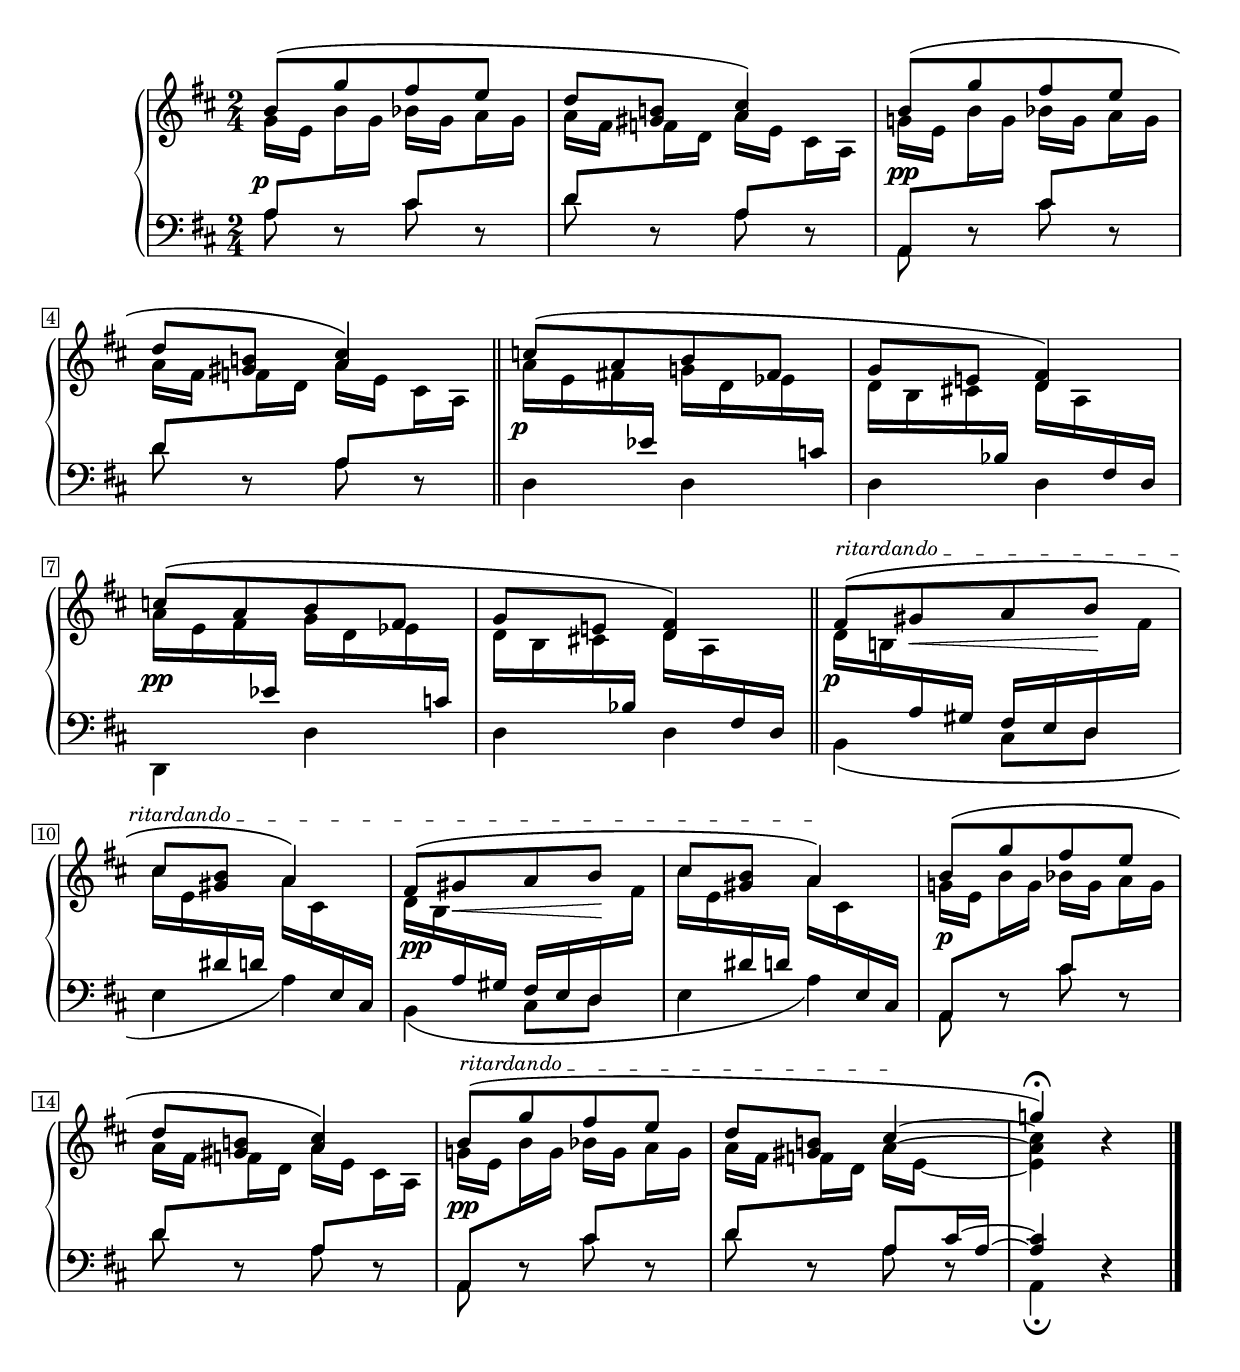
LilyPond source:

Global = {
  \key d \major
  \time 2/4
  \include "../global.ly"
}

top = \change Staff = "upper"
bottom = \change Staff = "lower"
ritardando = { \override TextSpanner.bound-details.left.text = \markup { \small "ritardando " } }

Sopran = \context Voice = "one" \relative c'' {
  \voiceOne
  \override Rest.staff-position = #0
  %1
  | b8 \( [g' fis e]
  | d <gis, b> <a cis>4\)
  | b8 \( [g' fis e]
  | d <gis, b> <a cis>4\)
  %5
  | c8 \( [a b fis]
  | g e <d fis>4\)
  | c'8 \( [a b fis]
  | g e! <d fis>4\)\ritardando
  \bar "||"
  | fis8\startTextSpan \( [gis\< a b\!]
  %10
  | cis <gis b> a4\)
  | fis8 \( [gis\< a b\!]
  | cis <gis b> a4\)\stopTextSpan
  | b8 \( [g' fis e]
  | d <gis, b> <a cis>4\)\ritardando
  %15
  | b8\startTextSpan \( [g' fis e]
  | d <gis, b> s4\stopTextSpan
  | g'!4^\fermata \) r4
  \fine
}

Alto = \context Voice = "two" \relative c'' {
  \voiceTwo
  %1
  | g16 e s8 bes'16 g s8
  | a16 fis s8 a16 e s8
  | g16 e s8 bes'16 g s8
  | a16 fis s8 a16 e s8
  \bar "||"
  %5
  | s2*8
  | g16 e s8 bes'16 g s8
  | a16 fis s8 a16 e s8
  %15
  | g16 e s8 bes' 16 g s8
  | a16 fis s8
    << {
      \stemUp cis'4~
    } \\ {
      \set tieWaitForNote = ##t
      a16^~[ e~] s8
    } >>
  | << { \stemDown cis'4 } \\ { <e, a>4 } >> s4
  \fine
}

Tenor = \context Voice = "three" \relative c' {
  \voiceThree
  \override Rest.staff-position = #0
  %1
  | \once\override Beam.positions = #'(5.0 . 6.0)
    a8 \top\stemDown b'16 g
    \once\override Beam.positions = #'(6.0 . 7.0)
    \bottom\stemUp cis,8 \top\stemDown a'16 g
  | \once\override Beam.positions = #'(6.0 . 7.0)
    \bottom\stemUp d8 \top\stemDown f16 d
    \once\override Beam.positions = #'(4.5 . 5.5)
    \bottom\stemUp a8 \top\stemDown cis16 a
  | \once\override Beam.positions = #'(4.3 . 5.3)
    \bottom\stemUp a,8 \top\stemDown \stemDown b''16 g
    \bottom\stemUp \stemUp cis,8 \top\stemDown \stemDown a'16 g
    \break
  | \once\override Beam.positions = #'(6.0 . 7.0)
    \bottom\stemUp d8 \top\stemDown f16 d
    \once\override Beam.positions = #'(4.5 . 5.5)
    \bottom\stemUp a8 \top\stemDown cis16 a16
  | \top\stemDown a'16 e fis \bottom\stemUp ees
    \top\stemDown g d ees \bottom\stemUp c
  | \top\stemDown d b cis \bottom\stemUp bes
    \top\stemDown d a \bottom\stemUp fis d
    \break
  | \top\stemDown a''16 e fis \bottom\stemUp ees
    \top\stemDown g d ees \bottom\stemUp c
  | \top\stemDown d b cis \bottom\stemUp bes
    \top\stemDown d a \bottom\stemUp fis d
  | \once\override Beam.positions = #'(-5.6 . -7.5)
    \top\stemDown d'16 b \bottom\stemUp a gis
    fis e d \top\stemDown fis'
    \break
  | \top\stemDown cis'16 e, \bottom\stemUp dis d
    \top\stemDown a' cis, \bottom\stemUp e, cis
  | \once\override Beam.positions = #'(-5.2 . -7.5)
    \top\stemDown d'16 b \bottom\stemUp a gis
    fis e d \top\stemDown fis'
  | \top\stemDown cis'16 e, \bottom\stemUp dis d
    \top\stemDown a' cis, \bottom\stemUp e, cis
  | \stemUp a8 \top\stemDown b''16 g
    \bottom\stemUp cis,8 \top\stemDown a'16 g
    \break
  | \once\override Beam.positions = #'(6.0 . 7.0)
    \bottom\stemUp d8 \top\stemDown f16 d
    \once\override Beam.positions = #'(4.5 . 5.5)
    \bottom\stemUp a8 \top\stemDown cis16 a
  | \bottom\stemUp a,8 \top\stemDown b''16 g
    \once\override Beam.positions = #'(6.0 . 7.0)
    \bottom\stemUp cis,8 \top\stemDown a'16 g
    \once\override Beam.positions = #'(6.0 . 7.0)
    \bottom\stemUp d8 \top\stemDown f16 d
    s4
  | s2
  \fine
}

Bass = \context Voice = "four" \relative c' {
  \voiceFour
  \override Rest.staff-position = #0
  %1
  | a8 r8 cis r
  | d r a r
  | a, r cis' r
  | d r a r
  %5
  | d,4 d4
  | d d
  | d, d'
  | d d
  | b \( cis8 d
  %10
  | e4 a \)
  | b, \( cis8 d
  | e4 a \)
  | a,8 r8 cis' r8
  | d r a r
  %15
  | a, r cis' r
  | d r
    << {
      \set tieWaitForNote = ##t
      \once\override Beam.positions = #'(6.0 . 6.0)
      a8 cis16~ a~
    } \\ {
      a8 d,\rest
    } >>
  | << { <a' cis>4 } \\ a,4_\fermata >> r4
  \fine
}

centerDynamics = {
  | s8-\markup { \hspace #-1 \dynamic p } s4.
  | s2
  | s8\pp s4.
  | s2
  %5
  | s8-\markup { \hspace #-1 \dynamic p } s4.
  | s2
  | s8-\markup { \hspace #-1 \dynamic pp } s4.
  | s2
  | s8-\markup { \hspace #-0.8 \dynamic p } s4.
  %10
  | s2
  | s8-\markup { \hspace #-0.2 \dynamic pp } s4.
  | s2
  | s8\p s4.
  | s2
  %15
  | s8\pp s4.
}

\score {
  \new PianoStaff
  <<
    \accidentalStyle Score.piano
    \context Staff = "upper" <<
      \set Staff.midiInstrument = #"acoustic grand"
      \Global
      \clef treble
      \Sopran
      \Alto
    >>
    \context Dynamics <<
      \Global \centerDynamics
    >>
    \context Staff = "lower" <<
      \set Staff.midiInstrument = #"acoustic grand"
      \Global
      \clef bass
      \Tenor
      \Bass
    >>
  >>
  \header {
    %composer = "Robert Schumann"
    %opus = "Op. 15"
    title = \markup { "4. Bittendes Kind" }
    subtitle = \markup {
             \column {
               \line { "(Pleading Child)" }
               % workaround to insert some vertical space after the subtitle
               \line { " " }
             }
           }
  }
  \layout {
    \context {
      \PianoStaff
      % More space between staves in the same PianoStaff
      \override StaffGrouper.staff-staff-spacing.minimum-distance = 12
    }
  }
  \midi {}
}
